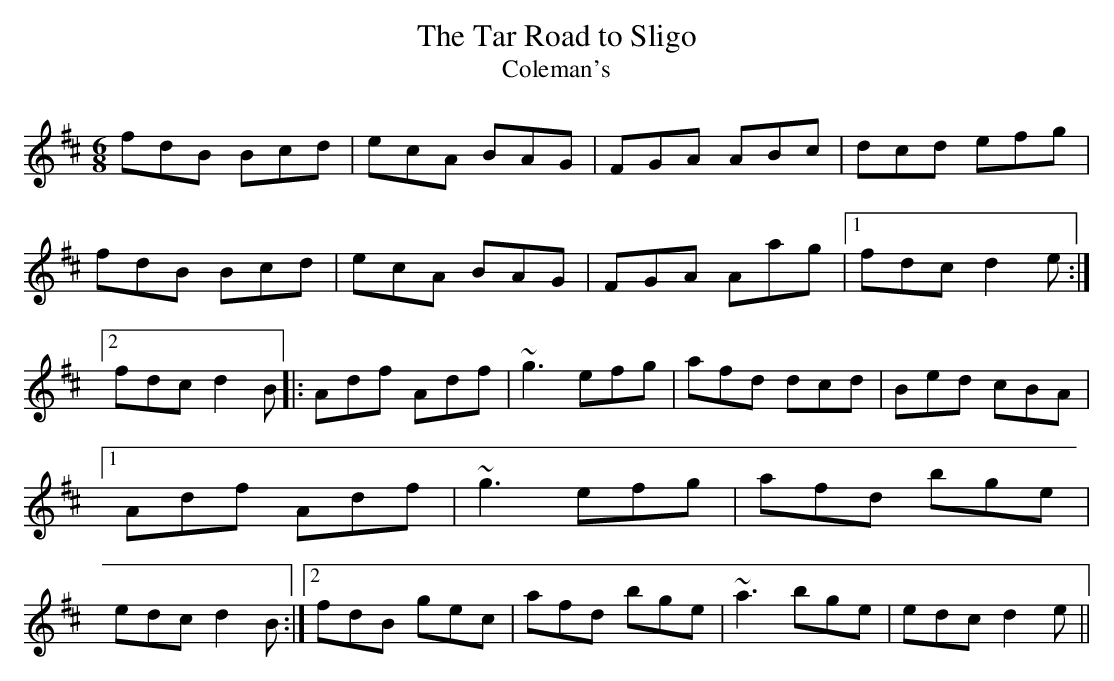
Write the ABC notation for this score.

X:1
T:Tar Road to Sligo, The
T:Coleman's
M:6/8
K:D
fdB Bcd|ecA BAG|FGA ABc|dcd efg|fdB Bcd|ecA BAG|FGA Aag|1 fdc d2e :|2 fdc d2B\
|:Adf Adf|~g3 efg|afd dcd|Bed cBA|1 Adf Adf|~g3 efg|afd bge|\
edc d2B:|2 fdB gec|afd bge|~a3 bge|edc d2e||
